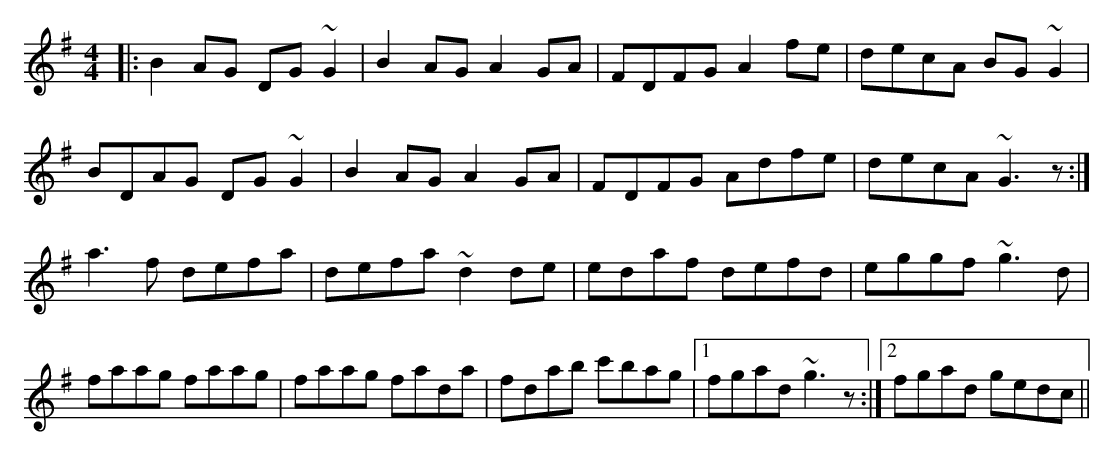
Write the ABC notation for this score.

X:1
M:4/4
K:G
|:B2AG DG~G2|B2AG A2GA|FDFG A2fe|decA BG~G2|
BDAG DG~G2|B2AG A2GA|FDFG Adfe|decA ~G3z:|
a3f defa|defa ~d2de|edaf defd|eggf ~g3d|
faag faag|faag fada|fdab c'bag|1 fgad ~g3z:|2 fgad gedc||
